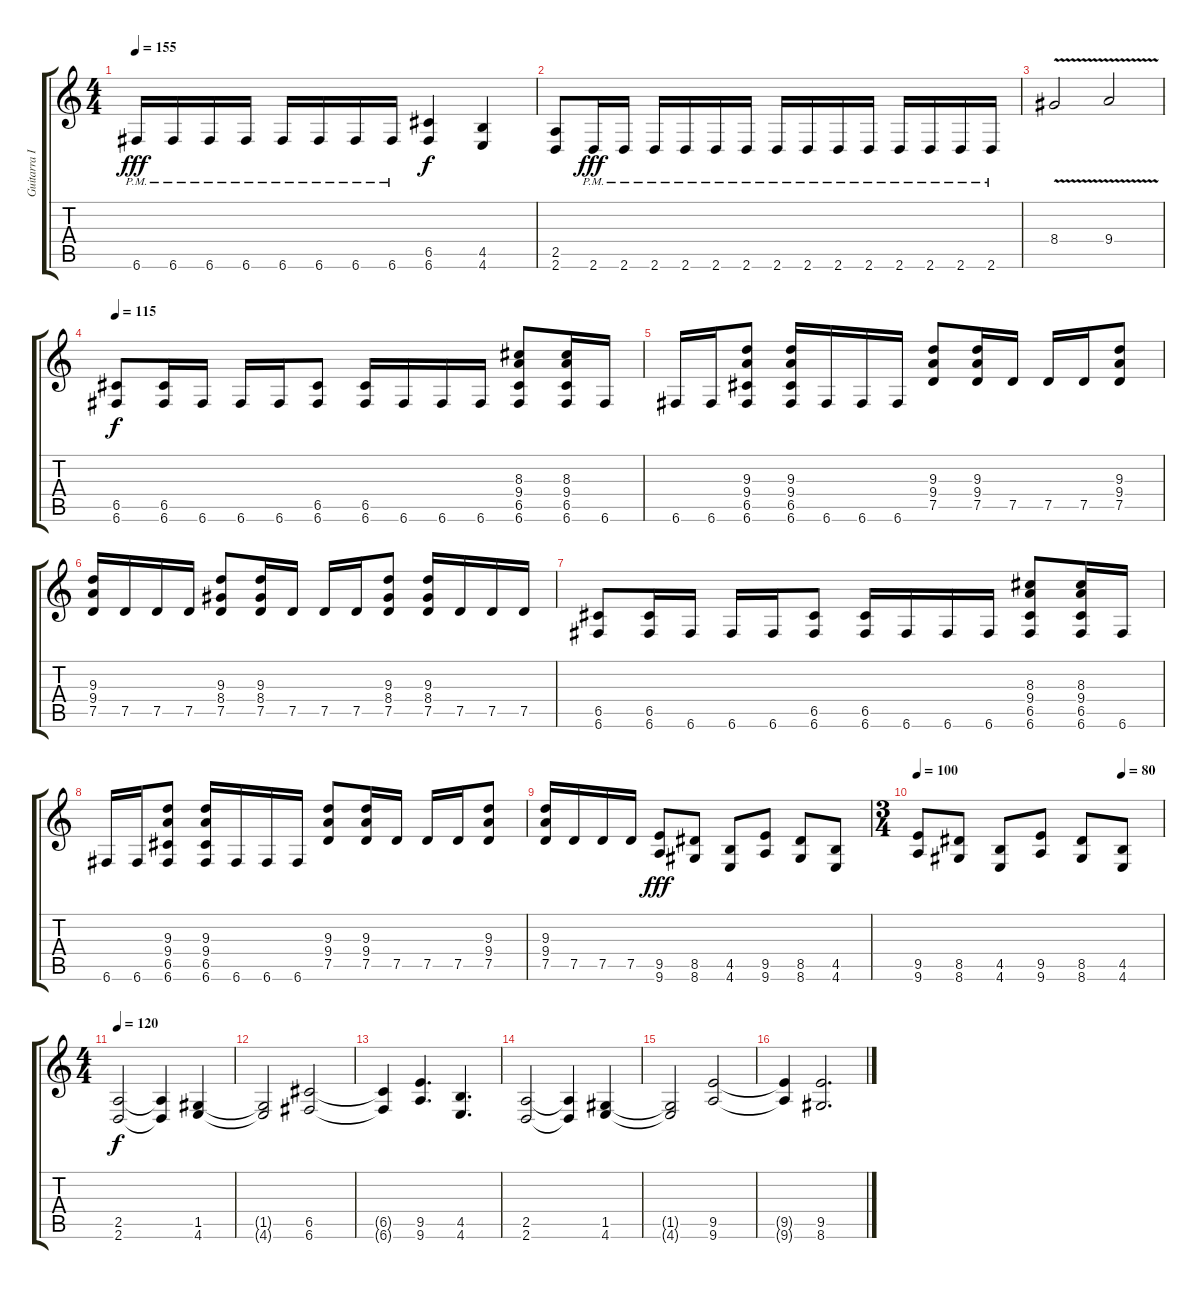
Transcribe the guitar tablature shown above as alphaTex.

\track ("Guitarra II" "Guitarra I") {instrument distortionguitar}
\staff {score tabs}
\tuning (D4 A3 F3 C3 G2 C2) {hide}
\ts (4 4)
\tempo 155
\clef g2
\ks c
6.6{pm}.16{dy fff} 6.6{pm}.16 6.6{pm}.16 6.6{pm}.16 6.6{pm}.16 6.6{pm}.16 6.6{pm}.16 6.6{pm}.16 (6.5 6.6).4{dy f} (4.5 4.6).4 |
(2.5 2.6).8 2.6{pm}.16{dy fff} 2.6{pm}.16 2.6{pm}.16 2.6{pm}.16 2.6{pm}.16 2.6{pm}.16 2.6{pm}.16 2.6{pm}.16 2.6{pm}.16 2.6{pm}.16 2.6{pm}.16 2.6{pm}.16 2.6{pm}.16 2.6{pm}.16 |
8.4{v}.2 9.4{v}.2 |
\tempo 115
(6.5 6.6).8{dy f} (6.5 6.6).16 6.6.16 6.6.16 6.6.16 (6.5 6.6).8 (6.5 6.6).16 6.6.16 6.6.16 6.6.16 (8.3 9.4 6.5 6.6).8 (8.3 9.4 6.5 6.6).16 6.6.16 |
6.6.16 6.6.16 (9.3 9.4 6.5 6.6).8 (9.3 9.4 6.5 6.6).16 6.6.16 6.6.16 6.6.16 (9.3 9.4 7.5).8 (9.3 9.4 7.5).16 7.5.16 7.5.16 7.5.16 (9.3 9.4 7.5).8 |
(9.3 9.4 7.5).16 7.5.16 7.5.16 7.5.16 (9.3 8.4 7.5).8 (9.3 8.4 7.5).16 7.5.16 7.5.16 7.5.16 (9.3 8.4 7.5).8 (9.3 8.4 7.5).16 7.5.16 7.5.16 7.5.16 |
(6.5 6.6).8 (6.5 6.6).16 6.6.16 6.6.16 6.6.16 (6.5 6.6).8 (6.5 6.6).16 6.6.16 6.6.16 6.6.16 (8.3 9.4 6.5 6.6).8 (8.3 9.4 6.5 6.6).16 6.6.16 |
6.6.16 6.6.16 (9.3 9.4 6.5 6.6).8 (9.3 9.4 6.5 6.6).16 6.6.16 6.6.16 6.6.16 (9.3 9.4 7.5).8 (9.3 9.4 7.5).16 7.5.16 7.5.16 7.5.16 (9.3 9.4 7.5).8 |
(9.3 9.4 7.5).16 7.5.16 7.5.16 7.5.16 (9.5 9.6).8{dy fff} (8.5 8.6).8 (4.5 4.6).8 (9.5 9.6).8 (8.5 8.6).8 (4.5 4.6).8 |
\ts (3 4)
\tempo 100
\tempo (80 0.8333333333333334)
(9.5 9.6).8 (8.5 8.6).8 (4.5 4.6).8 (9.5 9.6).8 (8.5 8.6).8 (4.5 4.6).8 |
\ts (4 4)
\tempo 120
(2.5 2.6).2{dy f} (2.5{t} 2.6{t}).4 (1.5 4.6).4 |
(1.5{t} 4.6{t}).2 (6.5 6.6).2 |
(6.5{t} 6.6{t}).4 (9.5 9.6).4{d} (4.5 4.6).4{d} |
(2.5 2.6).2 (2.5{t} 2.6{t}).4 (1.5 4.6).4 |
(1.5{t} 4.6{t}).2 (9.5 9.6).2 |
(9.5{t} 9.6{t}).4 (9.5 8.6).2{d}
